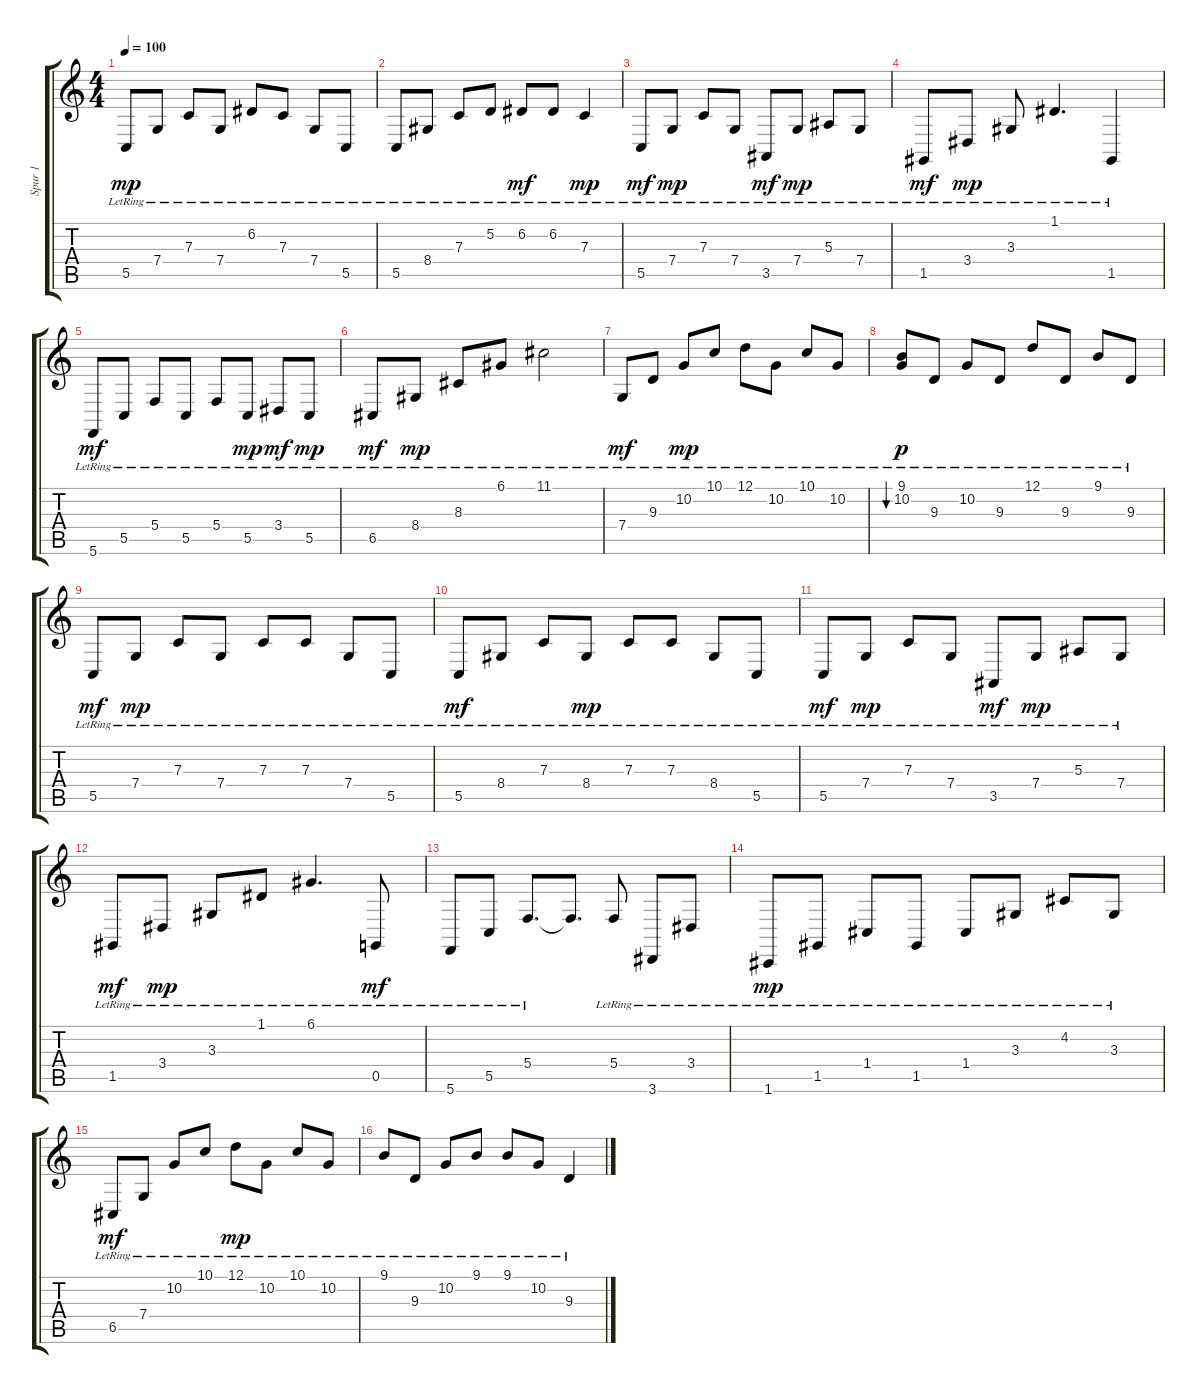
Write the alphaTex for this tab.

\track ("Spur 1" "Spur 1") {instrument acousticgrandpiano}
\staff {score tabs}
\tuning (D4 A3 F3 C3 G2 C2) {hide}
\ts (4 4)
\tempo 100
\clef g2
\ks c
5.5{lr}.8{dy mp} 7.4{lr}.8 7.3{lr}.8 7.4{lr}.8 6.2{lr}.8 7.3{lr}.8 7.4{lr}.8 5.5{lr}.8 |
5.5{lr}.8 8.4{lr}.8 7.3{lr}.8 5.2{lr}.8 6.2{lr}.8{dy mf} 6.2{lr}.8 7.3{lr}.4{dy mp} |
5.5{lr}.8{dy mf} 7.4{lr}.8{dy mp} 7.3{lr}.8 7.4{lr}.8 3.5{lr}.8{dy mf} 7.4{lr}.8{dy mp} 5.3{lr}.8 7.4{lr}.8 |
1.5{lr}.8{dy mf} 3.4{lr}.8{dy mp} 3.3{lr}.8 1.1{lr}.4{d} 1.5{lr}.4 |
5.6{lr}.8{dy mf} 5.5{lr}.8 5.4{lr}.8 5.5{lr}.8 5.4{lr}.8 5.5{lr}.8{dy mp} 3.4{lr}.8{dy mf} 5.5{lr}.8{dy mp} |
6.5{lr}.8{dy mf} 8.4{lr}.8{dy mp} 8.3{lr}.8 6.1{lr}.8 11.1{lr}.2 |
7.4{lr}.8{dy mf} 9.3{lr}.8 10.2{lr}.8{dy mp} 10.1{lr}.8 12.1{lr}.8 10.2{lr}.8 10.1{lr}.8 10.2{lr}.8 |
(9.1{lr} 10.2{lr}).8{bu 120 dy p} 9.3{lr}.8 10.2{lr}.8 9.3{lr}.8 12.1{lr}.8 9.3{lr}.8 9.1{lr}.8 9.3{lr}.8 |
5.5{lr}.8{dy mf} 7.4{lr}.8{dy mp} 7.3{lr}.8 7.4{lr}.8 7.3{lr}.8 7.3{lr}.8 7.4{lr}.8 5.5{lr}.8 |
5.5{lr}.8{dy mf} 8.4{lr}.8 7.3{lr}.8 8.4{lr}.8{dy mp} 7.3{lr}.8 7.3{lr}.8 8.4{lr}.8 5.5{lr}.8 |
5.5{lr}.8{dy mf} 7.4{lr}.8{dy mp} 7.3{lr}.8 7.4{lr}.8 3.5{lr}.8{dy mf} 7.4{lr}.8{dy mp} 5.3{lr}.8 7.4{lr}.8 |
1.5{lr}.8{dy mf} 3.4{lr}.8{dy mp} 3.3{lr}.8 1.1{lr}.8 6.1{lr}.4{d} 0.5{lr}.8{dy mf} |
5.6{lr}.8 5.5{lr}.8 5.4{lr}.8{d} 5.4{t}.8{d} 5.4{lr}.8 3.6{lr}.8 3.4{lr}.8 |
1.6{lr}.8{dy mp} 1.5{lr}.8 1.4{lr}.8 1.5{lr}.8 1.4{lr}.8 3.3{lr}.8 4.2{lr}.8 3.3{lr}.8 |
6.5{lr}.8{dy mf} 7.4{lr}.8 10.2{lr}.8 10.1{lr}.8 12.1{lr}.8{dy mp} 10.2{lr}.8 10.1{lr}.8 10.2{lr}.8 |
9.1{lr}.8 9.3{lr}.8 10.2{lr}.8 9.1{lr}.8 9.1{lr}.8 10.2{lr}.8 9.3{lr}.4
